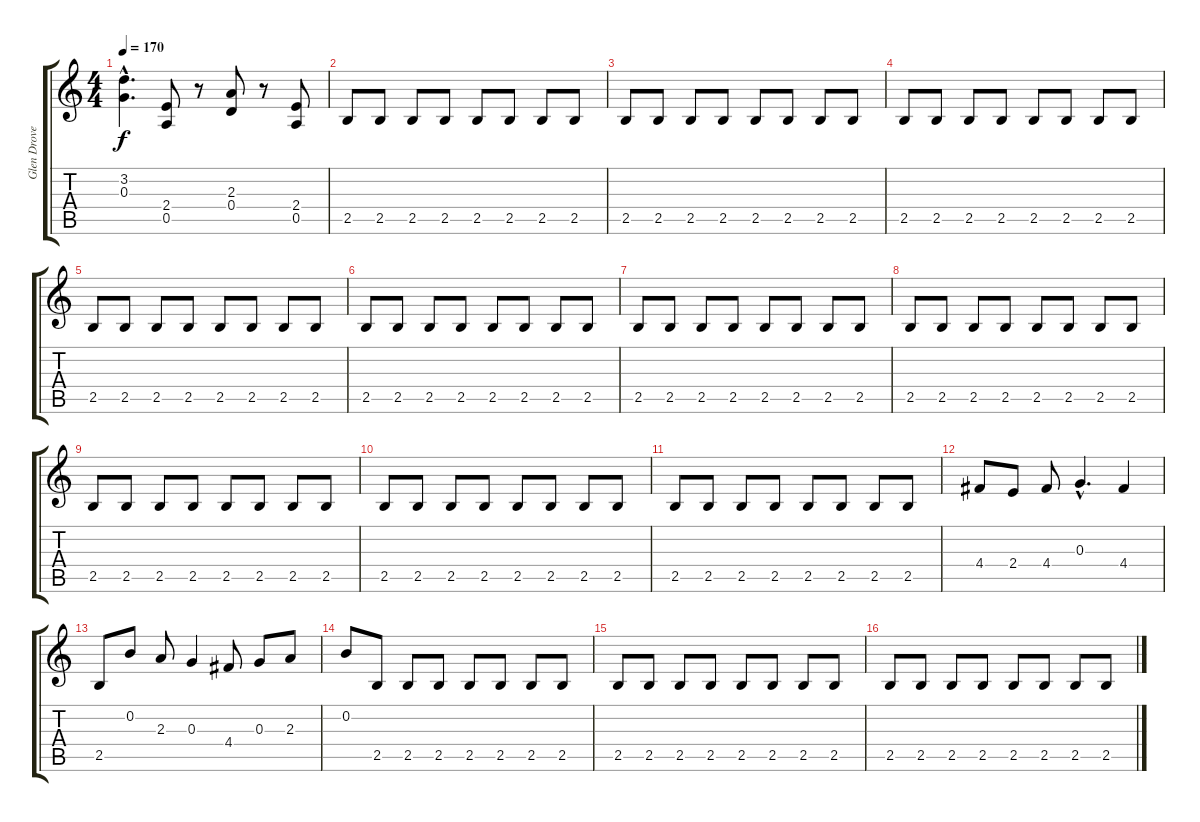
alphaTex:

\track ("Glen Drover" "Glen Drove") {instrument overdrivenguitar}
\staff {score tabs}
\tuning (E4 B3 G3 D3 A2 E2) {hide}
\ts (4 4)
\tempo 170
\clef g2
\ks c
(3.2{hac t} 0.3{hac t}).4{d dy f} (2.4 0.5).8 r.8 (2.3 0.4).8 r.8 (2.4 0.5).8 |
2.5.8 2.5.8 2.5.8 2.5.8 2.5.8 2.5.8 2.5.8 2.5.8 |
2.5.8 2.5.8 2.5.8 2.5.8 2.5.8 2.5.8 2.5.8 2.5.8 |
2.5.8 2.5.8 2.5.8 2.5.8 2.5.8 2.5.8 2.5.8 2.5.8 |
2.5.8 2.5.8 2.5.8 2.5.8 2.5.8 2.5.8 2.5.8 2.5.8 |
2.5.8 2.5.8 2.5.8 2.5.8 2.5.8 2.5.8 2.5.8 2.5.8 |
2.5.8 2.5.8 2.5.8 2.5.8 2.5.8 2.5.8 2.5.8 2.5.8 |
2.5.8 2.5.8 2.5.8 2.5.8 2.5.8 2.5.8 2.5.8 2.5.8 |
2.5.8 2.5.8 2.5.8 2.5.8 2.5.8 2.5.8 2.5.8 2.5.8 |
2.5.8 2.5.8 2.5.8 2.5.8 2.5.8 2.5.8 2.5.8 2.5.8 |
2.5.8 2.5.8 2.5.8 2.5.8 2.5.8 2.5.8 2.5.8 2.5.8 |
4.4.8 2.4.8 4.4.8 0.3{hac}.4{d} 4.4.4 |
2.5.8 0.2.8 2.3.8 0.3.4 4.4.8 0.3.8 2.3.8 |
0.2.8 2.5.8 2.5.8 2.5.8 2.5.8 2.5.8 2.5.8 2.5.8 |
2.5.8 2.5.8 2.5.8 2.5.8 2.5.8 2.5.8 2.5.8 2.5.8 |
2.5.8 2.5.8 2.5.8 2.5.8 2.5.8 2.5.8 2.5.8 2.5.8
